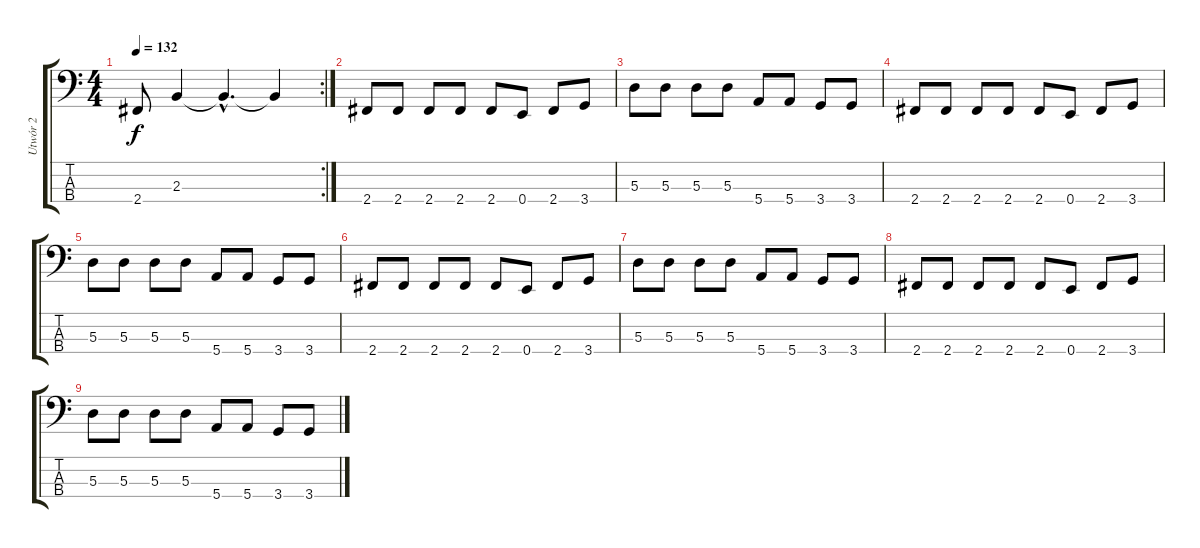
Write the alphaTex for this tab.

\track ("Utwór 2" "Utwór 2") {instrument electricbasspick}
\staff {score tabs}
\tuning (G2 D2 A1 E1) {hide}
\rc 2
\ts (4 4)
\tempo 132
\clef f4
\ks c
2.4{t}.8{dy f} 2.3.4 2.3{hac t}.4{d} 2.3{t}.4 |
2.4.8 2.4.8 2.4.8 2.4.8 2.4.8 0.4.8 2.4.8 3.4.8 |
5.3.8 5.3.8 5.3.8 5.3.8 5.4.8 5.4.8 3.4.8 3.4.8 |
2.4.8 2.4.8 2.4.8 2.4.8 2.4.8 0.4.8 2.4.8 3.4.8 |
5.3.8 5.3.8 5.3.8 5.3.8 5.4.8 5.4.8 3.4.8 3.4.8 |
2.4.8 2.4.8 2.4.8 2.4.8 2.4.8 0.4.8 2.4.8 3.4.8 |
5.3.8 5.3.8 5.3.8 5.3.8 5.4.8 5.4.8 3.4.8 3.4.8 |
2.4.8 2.4.8 2.4.8 2.4.8 2.4.8 0.4.8 2.4.8 3.4.8 |
5.3.8 5.3.8 5.3.8 5.3.8 5.4.8 5.4.8 3.4.8 3.4.8
